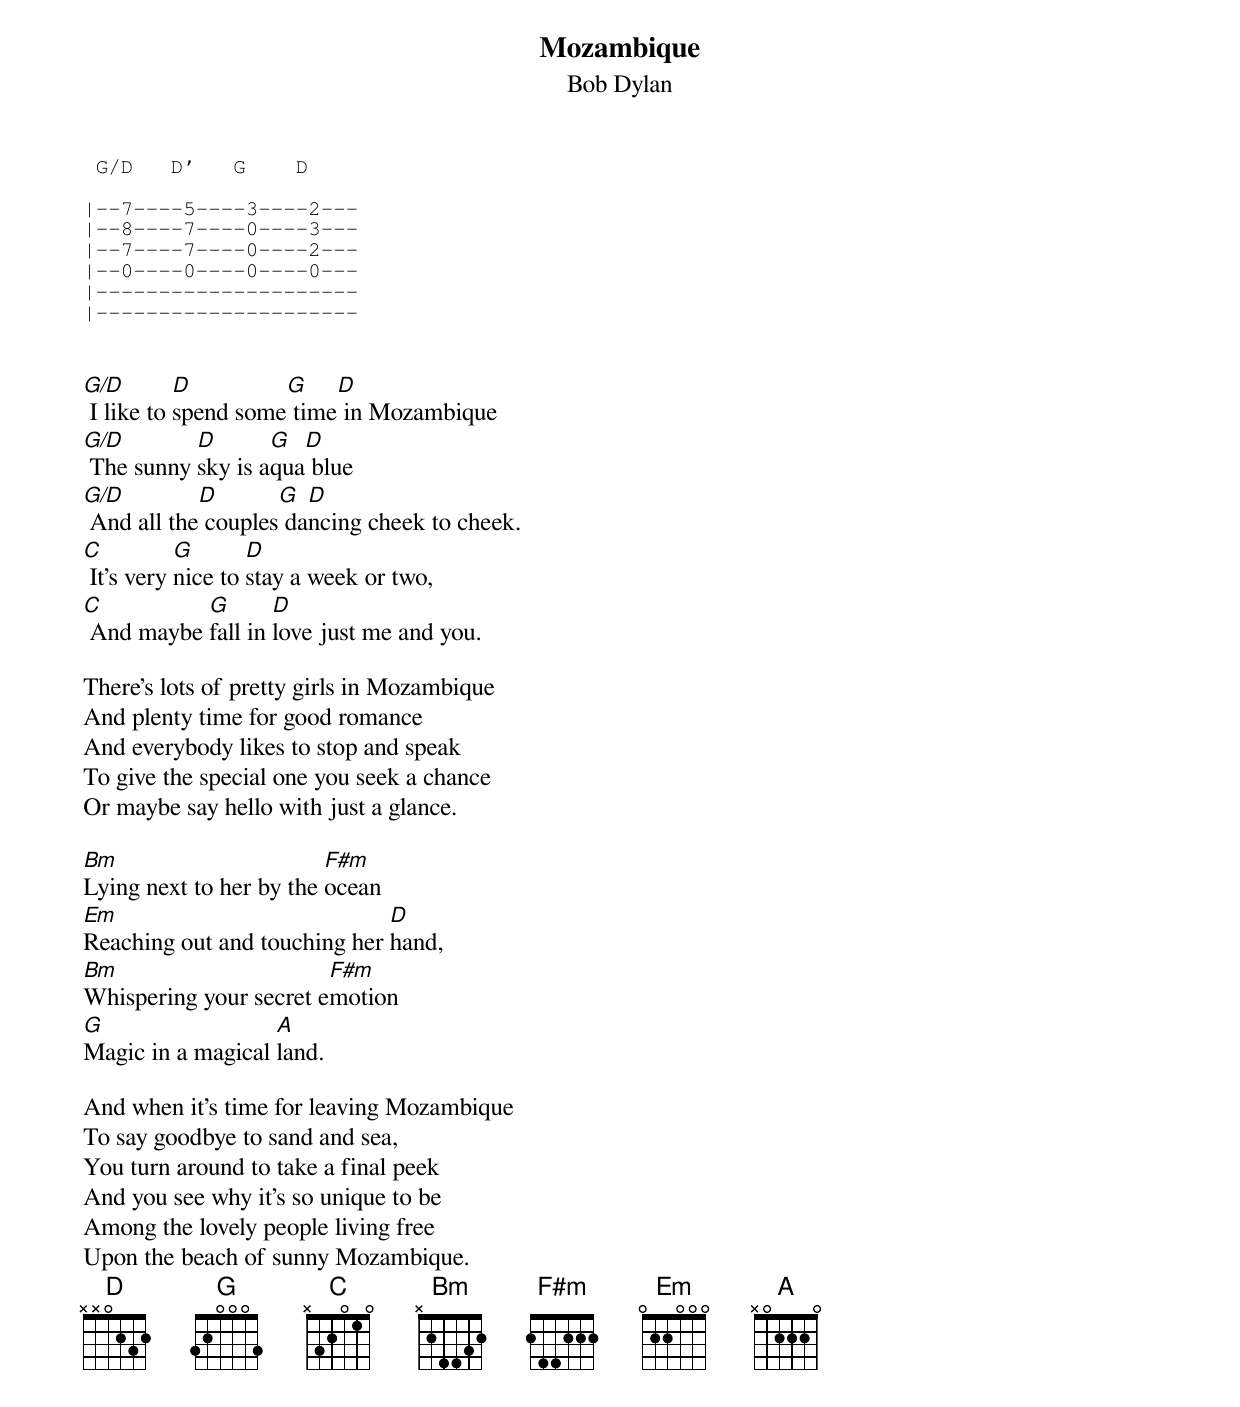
{title: Mozambique}
{subtitle: Bob Dylan}

{sot}
 G/D   D’   G    D

|--7----5----3----2---
|--8----7----0----3---
|--7----7----0----2---
|--0----0----0----0---
|---------------------
|---------------------
{eot}


[G/D] I like to [D]spend some[G] time[D] in Mozambique
[G/D] The sunny [D]sky is a[G]qua[D] blue
[G/D] And all the[D] couples[G] da[D]ncing cheek to cheek.
[C] It's very [G]nice to [D]stay a week or two,
[C] And maybe [G]fall in [D]love just me and you.

There's lots of pretty girls in Mozambique
And plenty time for good romance
And everybody likes to stop and speak
To give the special one you seek a chance
Or maybe say hello with just a glance.

[Bm]Lying next to her by the [F#m]ocean
[Em]Reaching out and touching her [D]hand,
[Bm]Whispering your secret e[F#m]motion
[G]Magic in a magical [A]land.

And when it's time for leaving Mozambique
To say goodbye to sand and sea,
You turn around to take a final peek
And you see why it's so unique to be
Among the lovely people living free
Upon the beach of sunny Mozambique.
